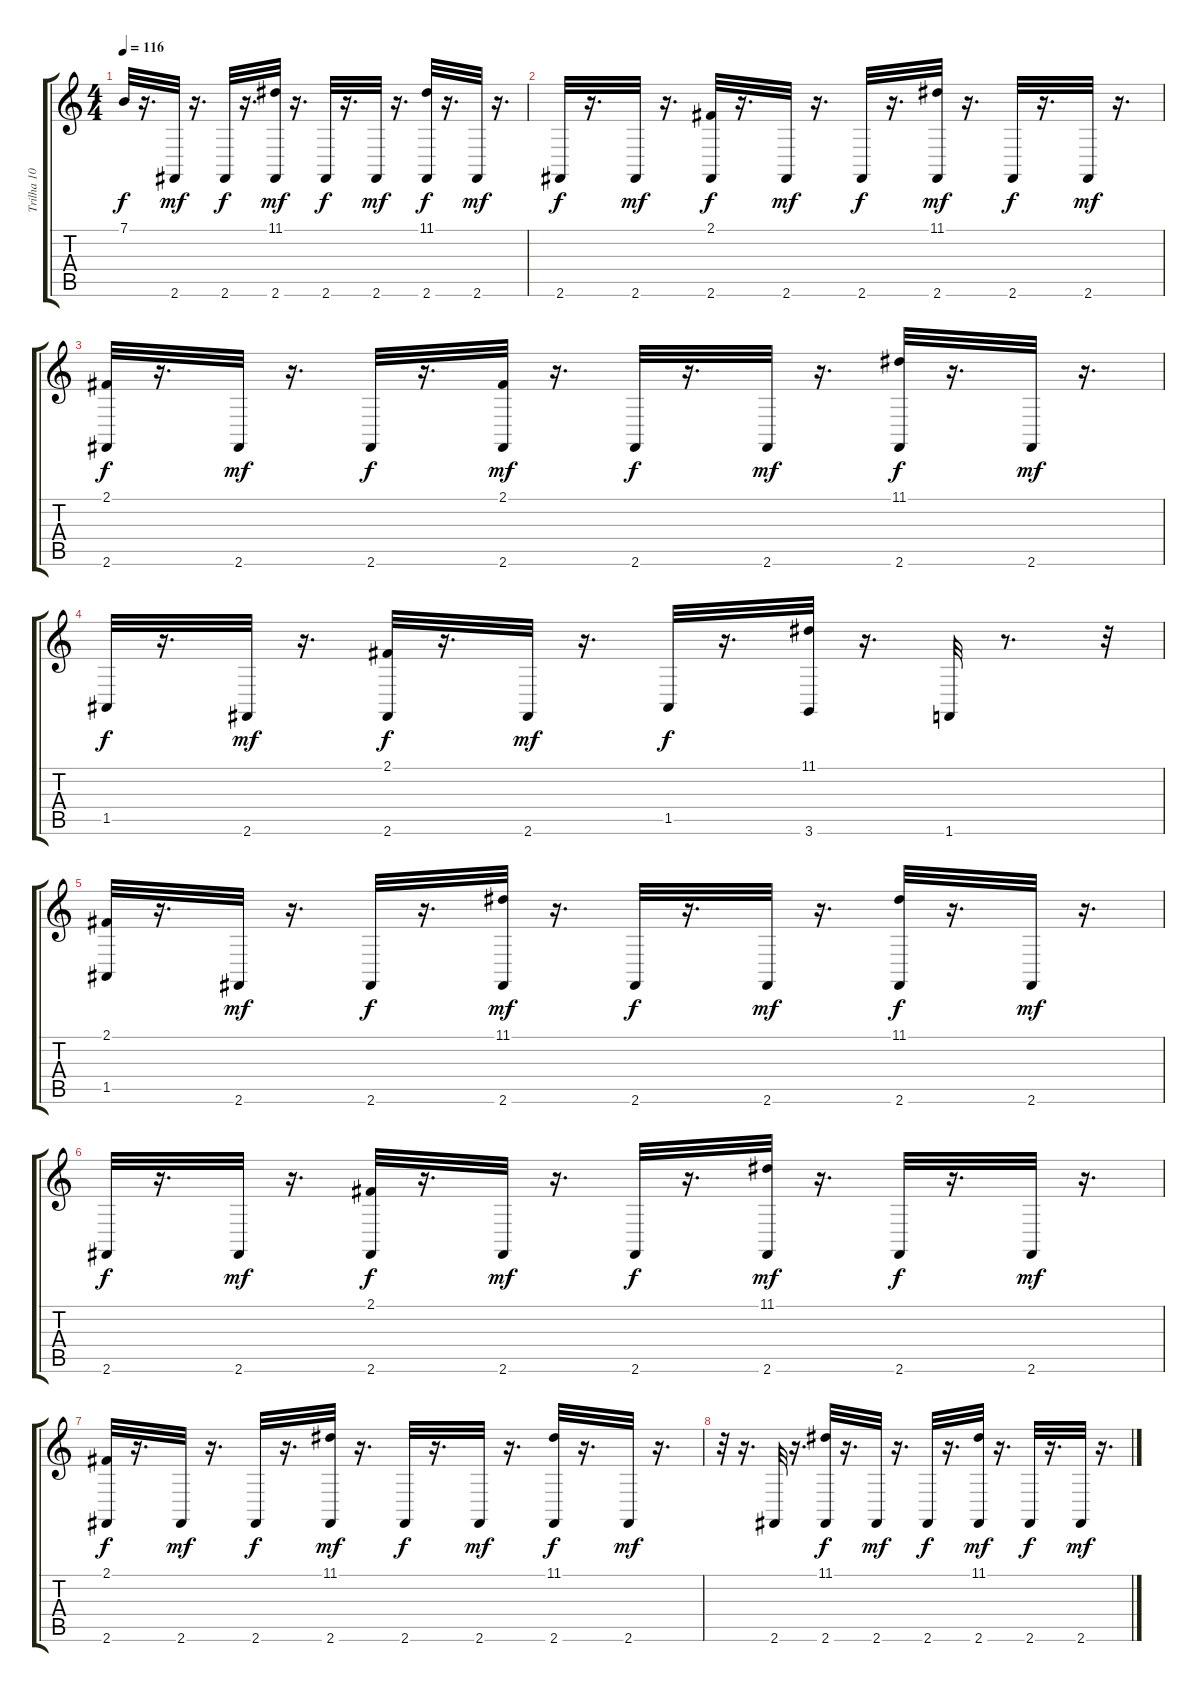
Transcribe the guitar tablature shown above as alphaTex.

\track ("Trilha 10" "Trilha 10") {instrument acousticgrandpiano}
\staff {score tabs}
\tuning (E4 B3 G3 D3 A2 E2) {hide}
\ts (4 4)
\tempo 116
\clef g2
\ks c
7.1.32{dy f} r.16{d} 2.6.32{dy mf} r.16{d} 2.6.32{dy f} r.16{d} (11.1 2.6).32{dy mf} r.16{d} 2.6.32{dy f} r.16{d} 2.6.32{dy mf} r.16{d} (11.1 2.6).32{dy f} r.16{d} 2.6.32{dy mf} r.16{d} |
2.6.32{dy f} r.16{d} 2.6.32{dy mf} r.16{d} (2.1 2.6).32{dy f} r.16{d} 2.6.32{dy mf} r.16{d} 2.6.32{dy f} r.16{d} (11.1 2.6).32{dy mf} r.16{d} 2.6.32{dy f} r.16{d} 2.6.32{dy mf} r.16{d} |
(2.1 2.6).32{dy f} r.16{d} 2.6.32{dy mf} r.16{d} 2.6.32{dy f} r.16{d} (2.1 2.6).32{dy mf} r.16{d} 2.6.32{dy f} r.16{d} 2.6.32{dy mf} r.16{d} (11.1 2.6).32{dy f} r.16{d} 2.6.32{dy mf} r.16{d} |
1.5.32{dy f} r.16{d} 2.6.32{dy mf} r.16{d} (2.1 2.6).32{dy f} r.16{d} 2.6.32{dy mf} r.16{d} 1.5.32{dy f} r.16{d} (11.1 3.6).32 r.16{d} 1.6.32 r.8{d} r.32 |
(2.1 1.5).32 r.16{d} 2.6.32{dy mf} r.16{d} 2.6.32{dy f} r.16{d} (11.1 2.6).32{dy mf} r.16{d} 2.6.32{dy f} r.16{d} 2.6.32{dy mf} r.16{d} (11.1 2.6).32{dy f} r.16{d} 2.6.32{dy mf} r.16{d} |
2.6.32{dy f} r.16{d} 2.6.32{dy mf} r.16{d} (2.1 2.6).32{dy f} r.16{d} 2.6.32{dy mf} r.16{d} 2.6.32{dy f} r.16{d} (11.1 2.6).32{dy mf} r.16{d} 2.6.32{dy f} r.16{d} 2.6.32{dy mf} r.16{d} |
(2.1 2.6).32{dy f} r.16{d} 2.6.32{dy mf} r.16{d} 2.6.32{dy f} r.16{d} (11.1 2.6).32{dy mf} r.16{d} 2.6.32{dy f} r.16{d} 2.6.32{dy mf} r.16{d} (11.1 2.6).32{dy f} r.16{d} 2.6.32{dy mf} r.16{d} |
r.32 r.16{d} 2.6.32 r.16{d} (11.1 2.6).32{dy f} r.16{d} 2.6.32{dy mf} r.16{d} 2.6.32{dy f} r.16{d} (11.1 2.6).32{dy mf} r.16{d} 2.6.32{dy f} r.16{d} 2.6.32{dy mf} r.16{d}
